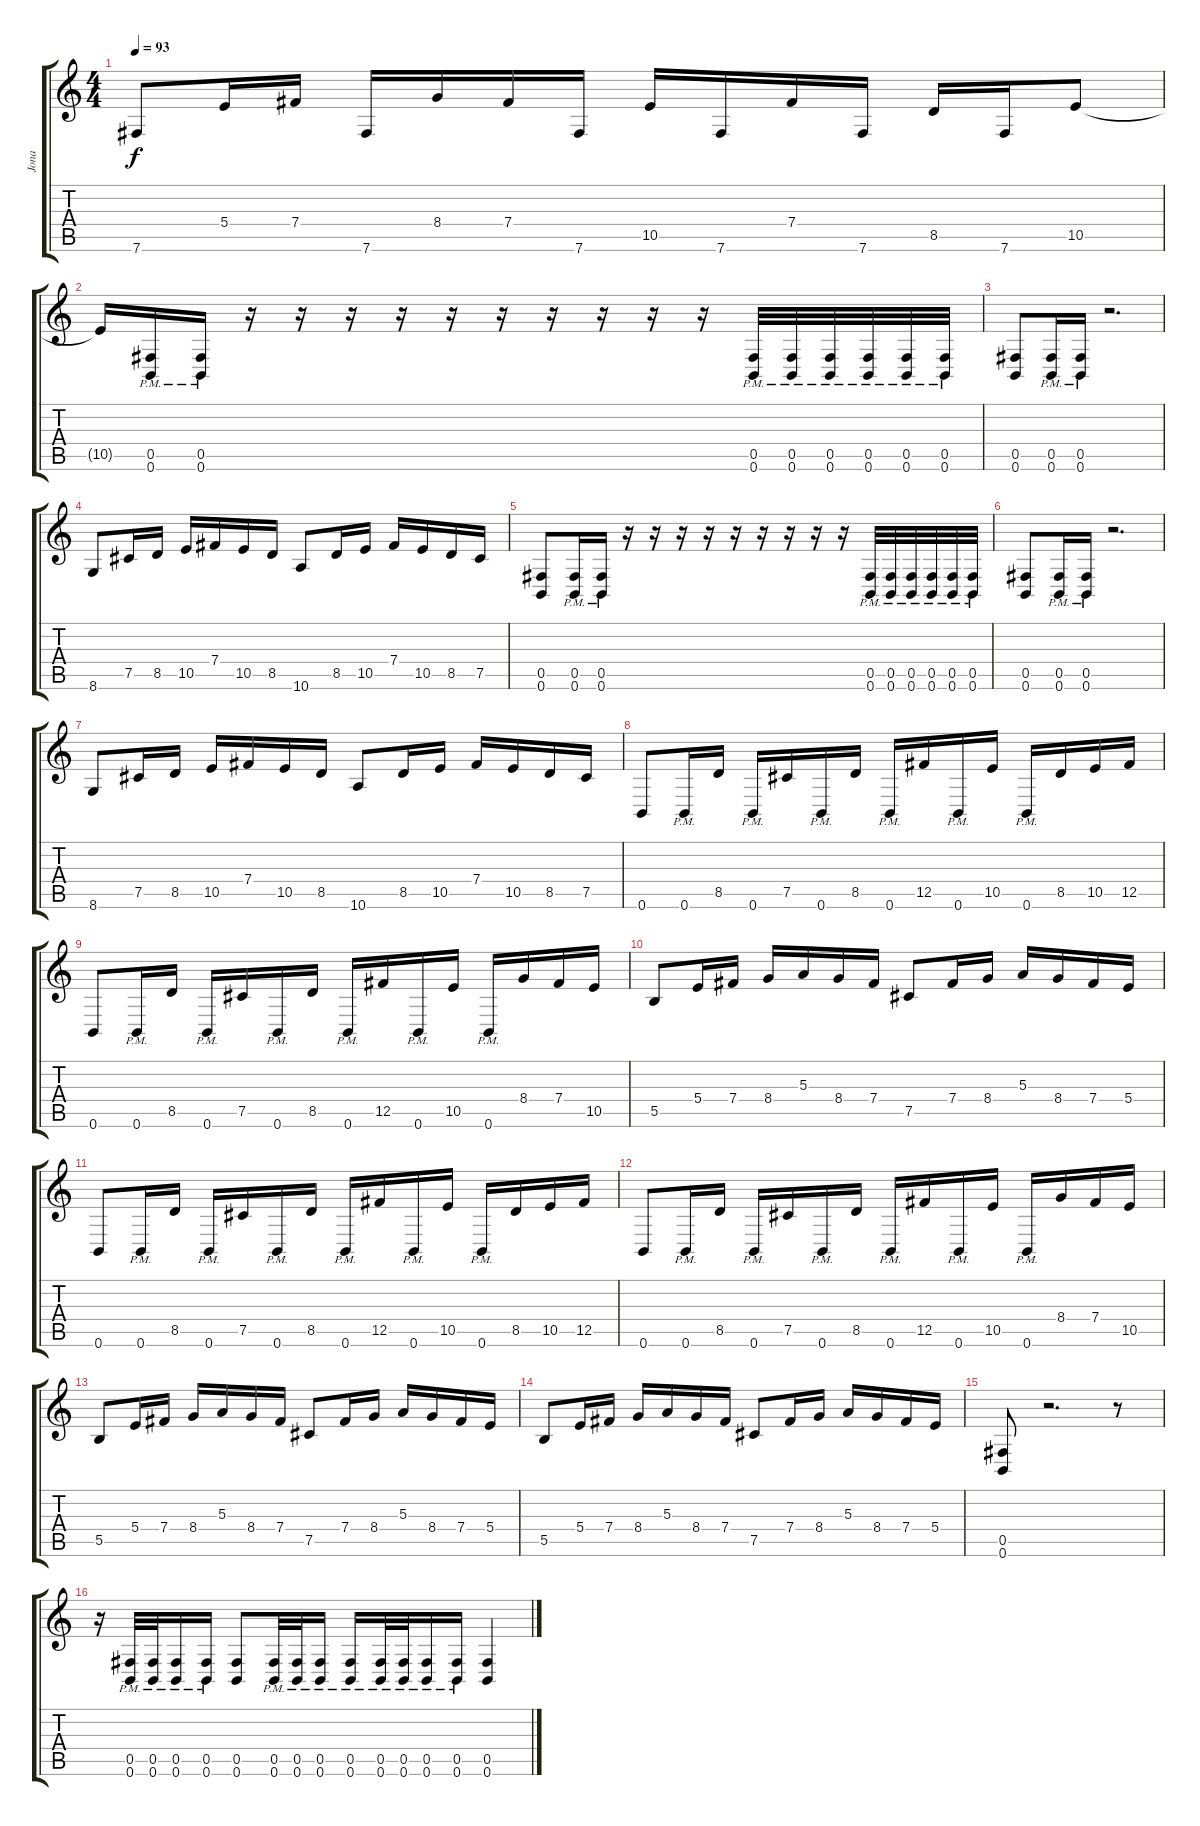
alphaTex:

\track ("Jona" "Jona") {instrument distortionguitar}
\staff {score tabs}
\tuning (Db4 Ab3 E3 B2 Gb2 B1) {hide}
\ts (4 4)
\tempo 93
\clef g2
\ks c
7.6.8{dy f} 5.4.16 7.4.16 7.6.16 8.4.16 7.4.16 7.6.16 10.5.16 7.6.16 7.4.16 7.6.16 8.5.16 7.6.16 10.5.8 |
10.5{t}.16 (0.5{pm} 0.6{pm}).16 (0.5 0.6{pm}).16 r.16 r.16 r.16 r.16 r.16 r.16 r.16 r.16 r.16 r.16 (0.5 0.6{pm}).32 (0.5{pm} 0.6{pm}).32 (0.5{pm} 0.6{pm}).32 (0.5{pm} 0.6{pm}).32 (0.5{pm} 0.6{pm}).32 (0.5{pm} 0.6{pm}).32 |
(0.5 0.6).8 (0.5{pm} 0.6{pm}).16 (0.5{pm} 0.6{pm}).16 r.2{d} |
8.6.8 7.5.16 8.5.16 10.5.16 7.4.16 10.5.16 8.5.16 10.6.8 8.5.16 10.5.16 7.4.16 10.5.16 8.5.16 7.5.16 |
(0.5 0.6).8 (0.5{pm} 0.6{pm}).16 (0.5 0.6{pm}).16 r.16 r.16 r.16 r.16 r.16 r.16 r.16 r.16 r.16 (0.5 0.6{pm}).32 (0.5{pm} 0.6{pm}).32 (0.5{pm} 0.6{pm}).32 (0.5{pm} 0.6{pm}).32 (0.5{pm} 0.6{pm}).32 (0.5{pm} 0.6{pm}).32 |
(0.5 0.6).8 (0.5{pm} 0.6{pm}).16 (0.5{pm} 0.6{pm}).16 r.2{d} |
8.6.8 7.5.16 8.5.16 10.5.16 7.4.16 10.5.16 8.5.16 10.6.8 8.5.16 10.5.16 7.4.16 10.5.16 8.5.16 7.5.16 |
0.6.8 0.6{pm}.16 8.5.16 0.6{pm}.16 7.5.16 0.6{pm}.16 8.5.16 0.6{pm}.16 12.5.16 0.6{pm}.16 10.5.16 0.6{pm}.16 8.5.16 10.5.16 12.5.16 |
0.6.8 0.6{pm}.16 8.5.16 0.6{pm}.16 7.5.16 0.6{pm}.16 8.5.16 0.6{pm}.16 12.5.16 0.6{pm}.16 10.5.16 0.6{pm}.16 8.4.16 7.4.16 10.5.16 |
5.5.8 5.4.16 7.4.16 8.4.16 5.3.16 8.4.16 7.4.16 7.5.8 7.4.16 8.4.16 5.3.16 8.4.16 7.4.16 5.4.16 |
0.6.8 0.6{pm}.16 8.5.16 0.6{pm}.16 7.5.16 0.6{pm}.16 8.5.16 0.6{pm}.16 12.5.16 0.6{pm}.16 10.5.16 0.6{pm}.16 8.5.16 10.5.16 12.5.16 |
0.6.8 0.6{pm}.16 8.5.16 0.6{pm}.16 7.5.16 0.6{pm}.16 8.5.16 0.6{pm}.16 12.5.16 0.6{pm}.16 10.5.16 0.6{pm}.16 8.4.16 7.4.16 10.5.16 |
5.5.8 5.4.16 7.4.16 8.4.16 5.3.16 8.4.16 7.4.16 7.5.8 7.4.16 8.4.16 5.3.16 8.4.16 7.4.16 5.4.16 |
5.5.8 5.4.16 7.4.16 8.4.16 5.3.16 8.4.16 7.4.16 7.5.8 7.4.16 8.4.16 5.3.16 8.4.16 7.4.16 5.4.16 |
(0.5 0.6).8 r.2{d} r.8 |
r.16 (0.5{pm} 0.6{pm}).32{volume 13} (0.5{pm} 0.6{pm}).32 (0.5{pm} 0.6{pm}).16 (0.5{pm} 0.6{pm}).16 (0.5 0.6).8 (0.5{pm} 0.6{pm}).32 (0.5{pm} 0.6{pm}).32 (0.5{pm} 0.6{pm}).16 (0.5{pm} 0.6{pm}).16 (0.5{pm} 0.6{pm}).32 (0.5{pm} 0.6{pm}).32 (0.5{pm} 0.6{pm}).16 (0.5{pm} 0.6{pm}).16 (0.5 0.6).4
